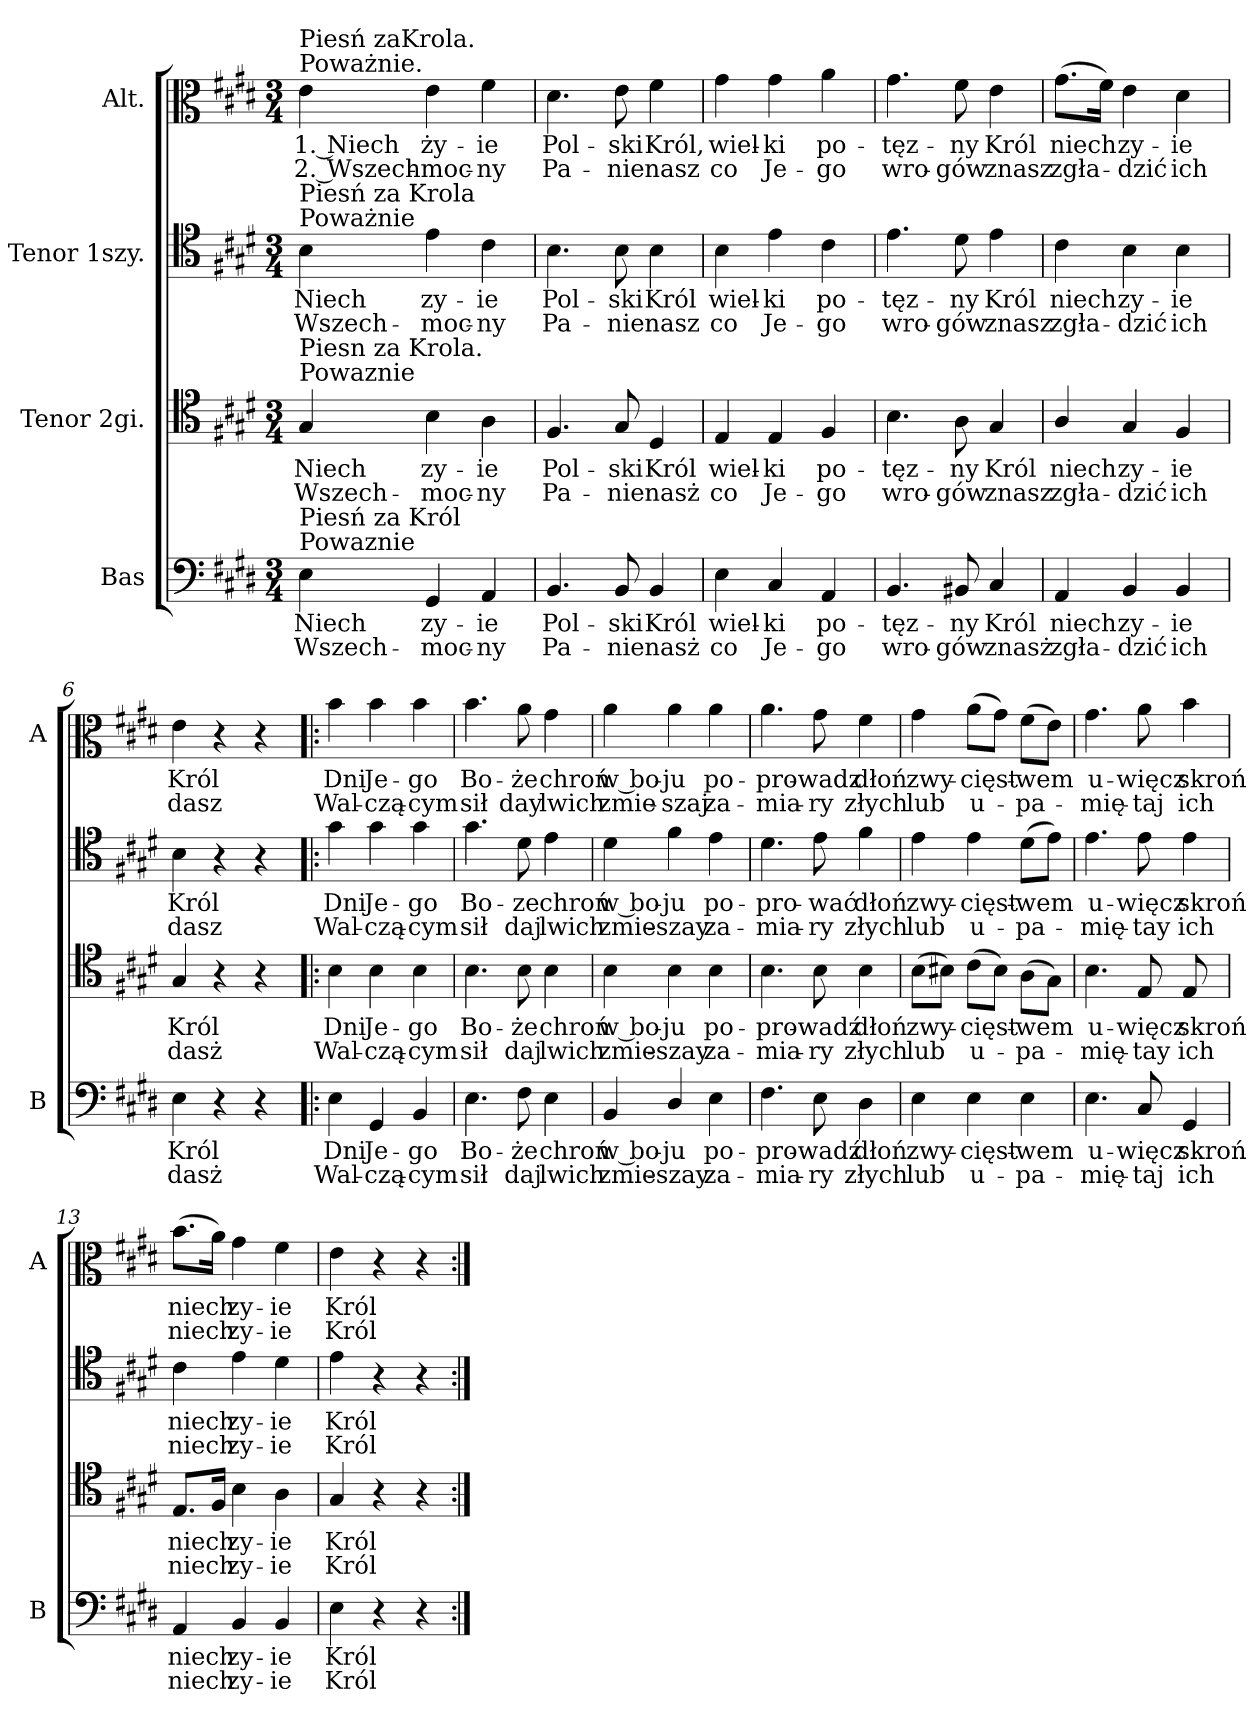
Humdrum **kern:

**kern	**text	**text	**kern	**text	**text	**kern	**text	**text	**kern	**text	**text
*part4	*part4	*part4	*part3	*part3	*part3	*part2	*part2	*part2	*part1	*part1	*part1
*staff4	*staff4	*staff4	*staff3	*staff3	*staff3	*staff2	*staff2	*staff2	*staff1	*staff1	*staff1
*I"Bas	*	*	*I"Tenor 2gi.	*	*	*I"Tenor 1szy.	*	*	*I"Alt.	*	*
*I'B	*	*	*	*	*	*	*	*	*I'A	*	*
*clefF4	*	*	*clefC4	*	*	*clefC4	*	*	*clefC3	*	*
*k[f#c#g#d#]	*	*	*k[f#c#g#d#]	*	*	*k[f#c#g#d#]	*	*	*k[f#c#g#d#]	*	*
*M3/4	*	*	*M3/4	*	*	*M3/4	*	*	*M3/4	*	*
=1	=1	=1	=1	=1	=1	=1	=1	=1	=1	=1	=1
!	!	!	!	!	!	!	!	!	!LO:TX:a:t=Poważnie.	!	!
!	!	!	!	!	!	!	!	!	!LO:TX:a:t=Piesń zaKrola.	!	!
!	!	!	!	!	!	!LO:TX:a:t=Poważnie	!	!	!	!	!
!	!	!	!	!	!	!LO:TX:a:t=Piesń za Krola	!	!	!	!	!
!	!	!	!LO:TX:a:t=Powaznie	!	!	!	!	!	!	!	!
!	!	!	!LO:TX:a:t=Piesn za Krola.	!	!	!	!	!	!	!	!
!LO:TX:a:t=Powaznie	!	!	!	!	!	!	!	!	!	!	!
!LO:TX:a:t=Piesń za Król	!	!	!	!	!	!	!	!	!	!	!
4E\	Niech	Wszech-	4G#/	Niech	Wszech-	4B\	Niech	Wszech-	4e\	1. Niech	2. Wszech-
4GG#/	zy-	-moc-	4B\	zy-	-moc-	4e\	zy-	-moc-	4e\	ży-	-moc-
4AA/	-ie	-ny	4A\	-ie	-ny	4c#\	-ie	-ny	4f#\	-ie	-ny
=2	=2	=2	=2	=2	=2	=2	=2	=2	=2	=2	=2
4.BB/	Pol-	Pa-	4.F#/	Pol-	Pa-	4.B\	Pol-	Pa-	4.d#\	Pol-	Pa-
8BB/	-ski	-nie	8G#/	-ski	-nie	8B\	-ski	-nie	8e\	-ski	-nie
4BB/	Król	nasż	4D#/	Król	nasż	4B\	Król	nasz	4f#\	Król,	nasz
=3	=3	=3	=3	=3	=3	=3	=3	=3	=3	=3	=3
4E\	wiel-	co	4E/	wiel-	co	4B\	wiel-	co	4g#\	wiel-	co
4C#/	-ki	Je-	4E/	-ki	Je-	4e\	-ki	Je-	4g#\	-ki	Je-
4AA/	po-	-go	4F#/	po-	-go	4c#\	po-	-go	4a\	po-	-go
=4	=4	=4	=4	=4	=4	=4	=4	=4	=4	=4	=4
4.BB/	-tęz-	wro-	4.B\	-tęz-	wro-	4.e\	-tęz-	wro-	4.g#\	-tęz-	wro-
8BB#X/	-ny	-gów	8A\	-ny	-gów	8d#\	-ny	-gów	8f#\	-ny	-gów
4C#/	Król	znasż	4G#/	Król	znasz	4e\	Król	znasz	4e\	Król	znasz
=5	=5	=5	=5	=5	=5	=5	=5	=5	=5	=5	=5
4AA/	niech	zgła-	4A/	niech	zgła-	4c#\	niech	zgła-	(8.g#\L	niech	zgła-
.	.	.	.	.	.	.	.	.	16f#\Jk)	.	.
4BB/	zy-	-dzić	4G#/	zy-	-dzić	4B\	zy-	-dzić	4e\	zy-	-dzić
4BB/	-ie	ich	4F#/	-ie	ich	4B\	-ie	ich	4d#\	-ie	ich
=6	=6	=6	=6	=6	=6	=6	=6	=6	=6	=6	=6
4E\	Król	dasż	4G#/	Król	dasż	4B\	Król	dasz	4e\	Król	dasz
4r	.	.	4r	.	.	4r	.	.	4r	.	.
4r	.	.	4r	.	.	4r	.	.	4r	.	.
=7!|:	=7!|:	=7!|:	=7!|:	=7!|:	=7!|:	=7!|:	=7!|:	=7!|:	=7!|:	=7!|:	=7!|:
4E\	Dni	Wal-	4B\	Dni	Wal-	4g#\	Dni	Wal-	4b\	Dni	Wal-
4GG#/	Je-	-czą-	4B\	Je-	-czą-	4g#\	Je-	-czą-	4b\	Je-	-czą-
4BB/	-go	-cym	4B\	-go	-cym	4g#\	-go	-cym	4b\	-go	-cym
=8	=8	=8	=8	=8	=8	=8	=8	=8	=8	=8	=8
4.E\	Bo-	sił	4.B\	Bo-	sił	4.g#\	Bo-	sił	4.b\	Bo-	sił
8F#\	-że	daj	8B\	-że	daj	8d#\	-ze	daj	8a\	-że	day
4E\	chroń	lwich	4B\	chroń	lwich	4e\	chroń	lwich	4g#\	chroń	lwich
=9	=9	=9	=9	=9	=9	=9	=9	=9	=9	=9	=9
4BB/	w bo-	zmie-	4B\	w bo-	zmie-	4d#\	w bo-	zmie-	4a\	w bo-	zmie-
4D#/	-ju	-szay	4B\	-ju	-szay	4f#\	-ju	-szay	4a\	-ju	-szaj
4E\	po-	za-	4B\	po-	za-	4e\	po-	za-	4a\	po-	za-
=10	=10	=10	=10	=10	=10	=10	=10	=10	=10	=10	=10
4.F#\	-pro-	-mia-	4.B\	-pro-	-mia-	4.d#\	-pro-	-mia-	4.a\	-pro-	-mia-
8E\	-wadź	-ry	8B\	-wadź	-ry	8e\	-wać	-ry	8g#\	-wadz	-ry
4D#\	dłoń	złych	4B\	dłoń	złych	4f#\	dłoń	złych	4f#\	dłoń	złych
=11	=11	=11	=11	=11	=11	=11	=11	=11	=11	=11	=11
4E\	zwy-	lub	(8B\L	zwy-	lub	4e\	zwy-	lub	4g#\	zwy-	lub
.	.	.	8B#X\J)	.	.	.	.	.	.	.	.
4E\	-cięst-	u-	(8c#\L	-cięst-	u-	4e\	-cięst-	u-	(8a\L	-cięst-	u-
.	.	.	8B#\J)	.	.	.	.	.	8g#\J)	.	.
4E\	-wem	-pa-	(8A\L	-wem	-pa-	(8d#\L	-wem	-pa-	(8f#\L	-wem	-pa-
.	.	.	8G#\J)	.	.	8e\J)	.	.	8e\J)	.	.
=12	=12	=12	=12	=12	=12	=12	=12	=12	=12	=12	=12
4.E\	u-	-mię-	4.B\	u-	-mię-	4.e\	u-	-mię-	4.g#\	u-	-mię-
8C#/	-więcz	-taj	8E/	-więcz	-tay	8e\	-więcz	-tay	8a\	-więcz	-taj
!	!	!	!LO:N:vis=8	!	!	!	!	!	!	!	!
4GG#/	skroń	ich	4E/	skroń	ich	4e\	skroń	ich	4b\	skroń	ich
=13	=13	=13	=13	=13	=13	=13	=13	=13	=13	=13	=13
!	!	!LO:LY:i	!	!	!LO:LY:i	!	!	!LO:LY:i	!	!	!
4AA/	niech	niech	8.E/L	niech	niech	4c#\	niech	niech	(8.b\L	niech	niech
.	.	.	16F#/Jk	.	.	.	.	.	16a\Jk)	.	.
!	!	!LO:LY:i	!	!	!LO:LY:i	!	!	!LO:LY:i	!	!	!
4BB/	zy-	zy-	4B\	zy-	zy-	4e\	zy-	zy-	4g#\	zy-	zy-
!	!	!LO:LY:i	!	!	!LO:LY:i	!	!	!LO:LY:i	!	!	!
4BB/	-ie	-ie	4A\	-ie	-ie	4d#\	-ie	-ie	4f#\	-ie	-ie
=14	=14	=14	=14	=14	=14	=14	=14	=14	=14	=14	=14
!	!	!LO:LY:i	!	!	!LO:LY:i	!	!	!LO:LY:i	!	!	!
4E\	Król	Król	4G#/	Król	Król	4e\	Król	Król	4e\	Król	Król
4r	.	.	4r	.	.	4r	.	.	4r	.	.
4r	.	.	4r	.	.	4r	.	.	4r	.	.
=:|!	=:|!	=:|!	=:|!	=:|!	=:|!	=:|!	=:|!	=:|!	=:|!	=:|!	=:|!
*-	*-	*-	*-	*-	*-	*-	*-	*-	*-	*-	*-
